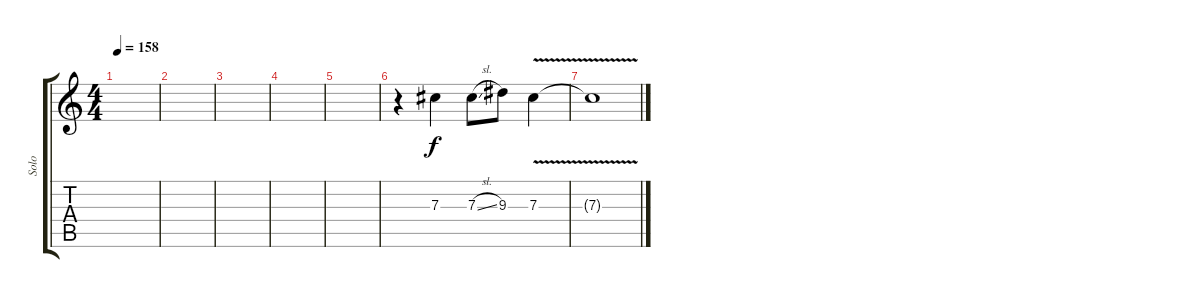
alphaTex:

\track ("Solo" "Solo") {instrument overdrivenguitar}
\staff {score tabs}
\tuning (Eb4 Bb3 Gb3 Db3 Ab2 Eb2) {hide}
\ts (4 4)
\tempo 158
\clef g2
\ks c
|
|
|
|
|
r.4 7.3.4 7.3{sl}.8 9.3.8 7.3{v}.4 |
7.3{t}.1
